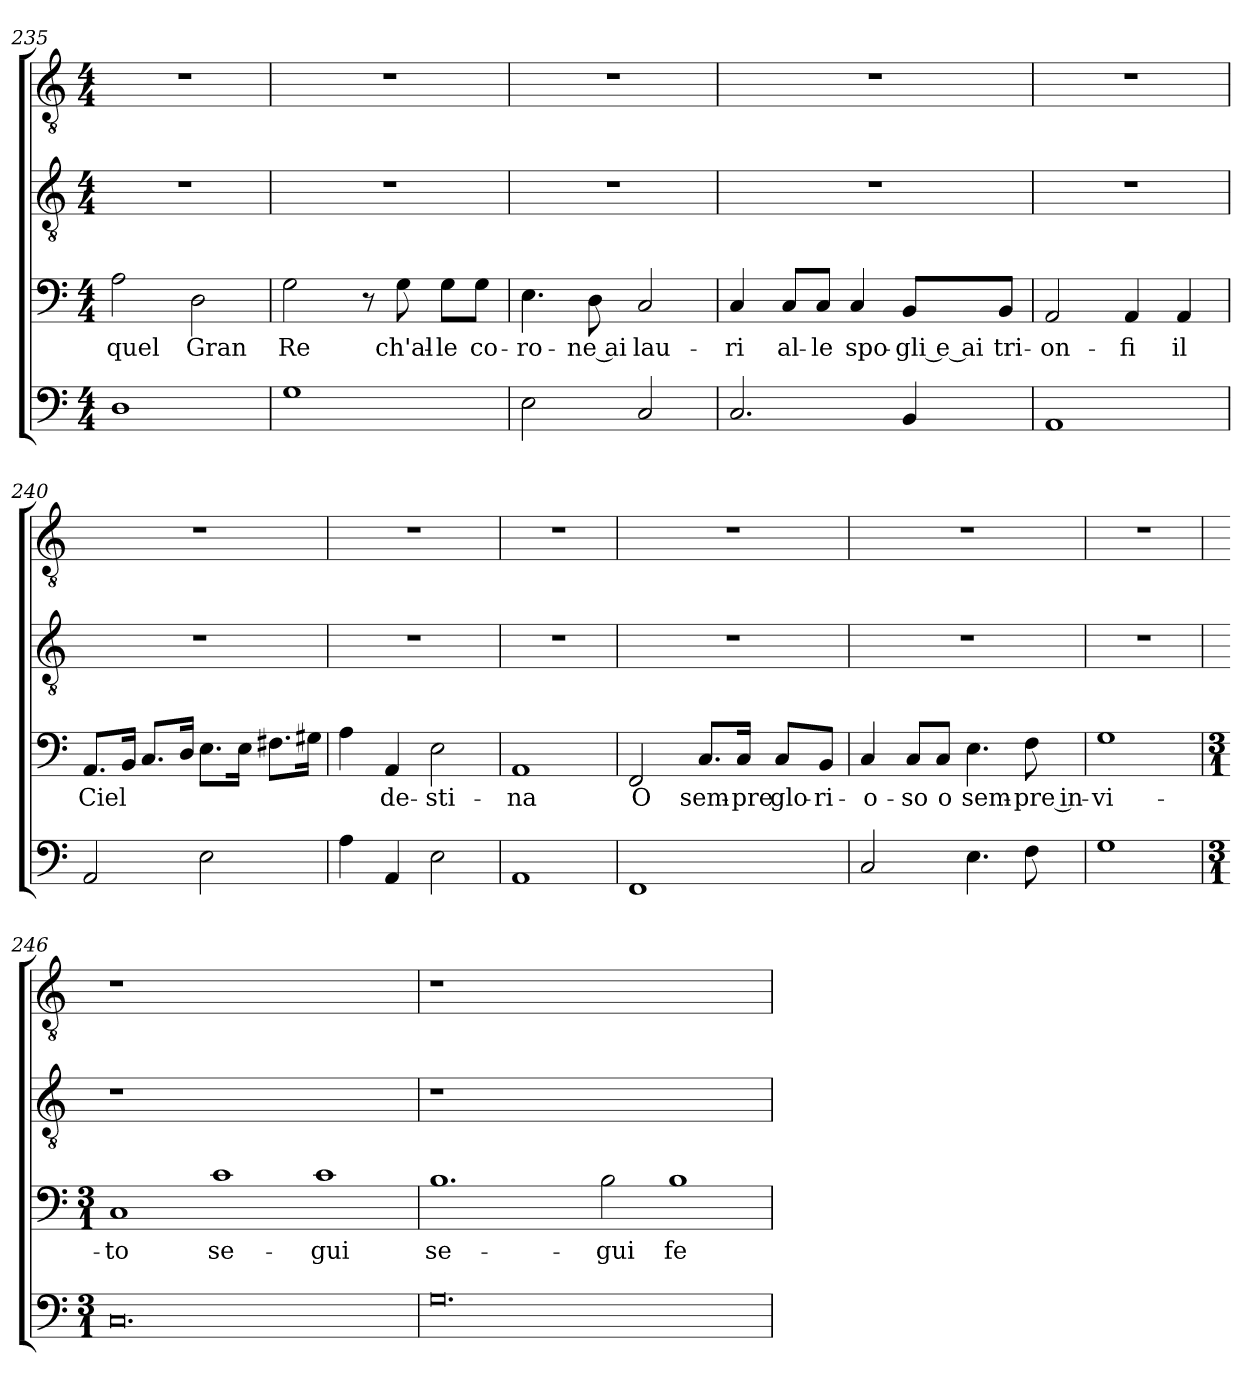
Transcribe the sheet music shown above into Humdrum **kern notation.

**kern	**kern	**text	**kern	**kern
*part4	*part3	*part3	*part2	*part1
*staff4	*staff3	*staff3	*staff2	*staff1
*clefF4	*clefF4	*	*clefGv2	*clefGv2
*k[]	*k[]	*	*k[]	*k[]
*C:	*C:	*	*C:	*C:
*M4/4	*M4/4	*	*M4/4	*M4/4
=235	=235	=235	=235	=235
!	!	!LO:LY:b	!	!
1D	2A\	quel	1r	1r
!	!	!LO:LY:b	!	!
.	2D\	Gran	.	.
=236	=236	=236	=236	=236
!	!	!LO:LY:b	!	!
1G	2G\	Re	1r	1r
.	8r	.	.	.
!	!	!LO:LY:b	!	!
.	8G\	ch'al-	.	.
!	!	!LO:LY:b	!	!
.	8G\L	-le	.	.
!	!	!LO:LY:b	!	!
.	8G\J	co-	.	.
=237	=237	=237	=237	=237
!	!	!LO:LY:b	!	!
2E\	4.E\	-ro-	1r	1r
!	!	!LO:LY:b	!	!
.	8D\	-ne ai	.	.
!	!	!LO:LY:b	!	!
2C/	2C/	lau-	.	.
!!LO:LB:g=z
=238	=238	=238	=238	=238
!	!	!LO:LY:b	!	!
2.C/	4C/	-ri	1r	1r
!	!	!LO:LY:b	!	!
.	8C/L	al-	.	.
!	!	!LO:LY:b	!	!
.	8C/J	-le	.	.
!	!	!LO:LY:b	!	!
.	4C/	spo-	.	.
!	!	!LO:LY:b	!	!
4BB/	8BB/L	-gli e ai	.	.
!	!	!LO:LY:b	!	!
.	8BB/J	tri-	.	.
=239	=239	=239	=239	=239
!	!	!LO:LY:b	!	!
1AA	2AA/	-on-	1r	1r
!	!	!LO:LY:b	!	!
.	4AA/	-fi	.	.
!	!	!LO:LY:b	!	!
.	4AA/	il	.	.
=240	=240	=240	=240	=240
!	!	!LO:LY:b	!	!
2AA/	8.AA/L	Ciel	1r	1r
.	16BB/Jk	.	.	.
.	8.C/L	.	.	.
.	16D/Jk	.	.	.
2E\	8.E\L	.	.	.
.	16E\Jk	.	.	.
.	8.F#X\L	.	.	.
.	16G#X\Jk	.	.	.
=241	=241	=241	=241	=241
4A\	4A\	.	1r	1r
!	!	!LO:LY:b	!	!
4AA/	4AA/	de-	.	.
!	!	!LO:LY:b	!	!
2E\	2E\	-sti-	.	.
=242	=242	=242	=242	=242
!	!	!LO:LY:b	!	!
1AA	1AA	-na	1r	1r
!!LO:LB:g=z
=243	=243	=243	=243	=243
!	!	!LO:LY:b	!	!
1FF	2FF/	O	1r	1r
!	!	!LO:LY:b	!	!
.	8.C/L	sem-	.	.
!	!	!LO:LY:b	!	!
.	16C/Jk	-pre	.	.
!	!	!LO:LY:b	!	!
.	8C/L	glo-	.	.
!	!	!LO:LY:b	!	!
.	8BB/J	-ri-	.	.
=244	=244	=244	=244	=244
!	!	!LO:LY:b	!	!
2C/	4C/	-o-	1r	1r
!	!	!LO:LY:b	!	!
.	8C/L	-so	.	.
!	!	!LO:LY:b	!	!
.	8C/J	o	.	.
!	!	!LO:LY:b	!	!
4.E\	4.E\	sem-	.	.
!	!	!LO:LY:b	!	!
8F\	8F\	-pre in-	.	.
=245	=245	=245	=245	=245
!	!	!LO:LY:b	!	!
1G	1G	-vi-	1r	1r
=246	=246	=246	=246	=246
*M3/1	*M3/1	*	*	*
!	!	!LO:LY:b	!	!
0.C	1C	-to	1r	1r
!	!	!LO:LY:b	!	!
.	1c	se-	0ryy	0ryy
!	!	!LO:LY:b	!	!
.	1c	-gui	.	.
=247	=247	=247	=247	=247
!	!	!LO:LY:b	!	!
0.G	1.B	se-	1r	1r
.	.	.	0ryy	0ryy
!	!	!LO:LY:b	!	!
.	2B\	-gui	.	.
!	!	!LO:LY:b	!	!
.	1B	fe-	.	.
=	=	=	=	=
*-	*-	*-	*-	*-
